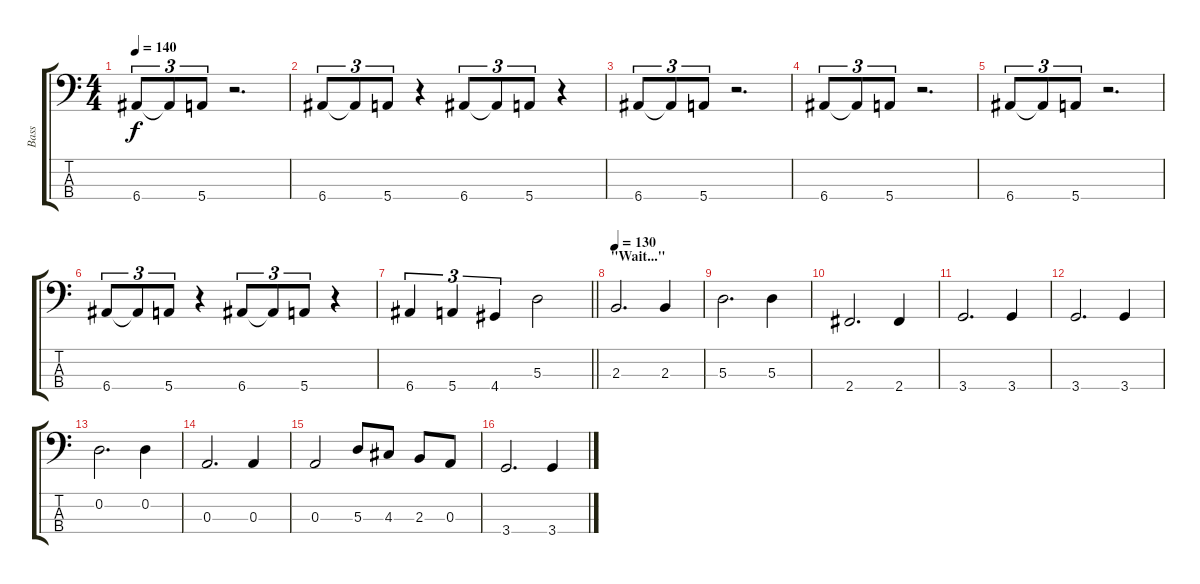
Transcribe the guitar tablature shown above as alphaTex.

\track ("Bass" "Bass") {instrument electricbassfinger}
\staff {score tabs}
\tuning (G2 D2 A1 E1) {hide}
\ts (4 4)
\tempo 140
\clef f4
\ks c
6.4.8{tu (3 2) dy f} 6.4{t}.8{tu (3 2)} 5.4.8{tu (3 2)} r.2{d} |
6.4.8{tu (3 2)} 6.4{t}.8{tu (3 2)} 5.4.8{tu (3 2)} r.4 6.4.8{tu (3 2)} 6.4{t}.8{tu (3 2)} 5.4.8{tu (3 2)} r.4 |
6.4.8{tu (3 2)} 6.4{t}.8{tu (3 2)} 5.4.8{tu (3 2)} r.2{d} |
6.4.8{tu (3 2)} 6.4{t}.8{tu (3 2)} 5.4.8{tu (3 2)} r.2{d} |
6.4.8{tu (3 2)} 6.4{t}.8{tu (3 2)} 5.4.8{tu (3 2)} r.2{d} |
6.4.8{tu (3 2)} 6.4{t}.8{tu (3 2)} 5.4.8{tu (3 2)} r.4 6.4.8{tu (3 2)} 6.4{t}.8{tu (3 2)} 5.4.8{tu (3 2)} r.4 |
\barLineRight lightlight
6.4.4{tu (3 2)} 5.4.4{tu (3 2)} 4.4.4{tu (3 2)} 5.3.2 |
\section ("" "\"Wait...\"")
\tempo 130
2.3.2{d} 2.3.4 |
5.3.2{d} 5.3.4 |
2.4.2{d} 2.4.4 |
3.4.2{d} 3.4.4 |
3.4.2{d} 3.4.4 |
0.2.2{d} 0.2.4 |
0.3.2{d} 0.3.4 |
0.3.2 5.3.8 4.3.8 2.3.8 0.3.8 |
3.4.2{d} 3.4.4
